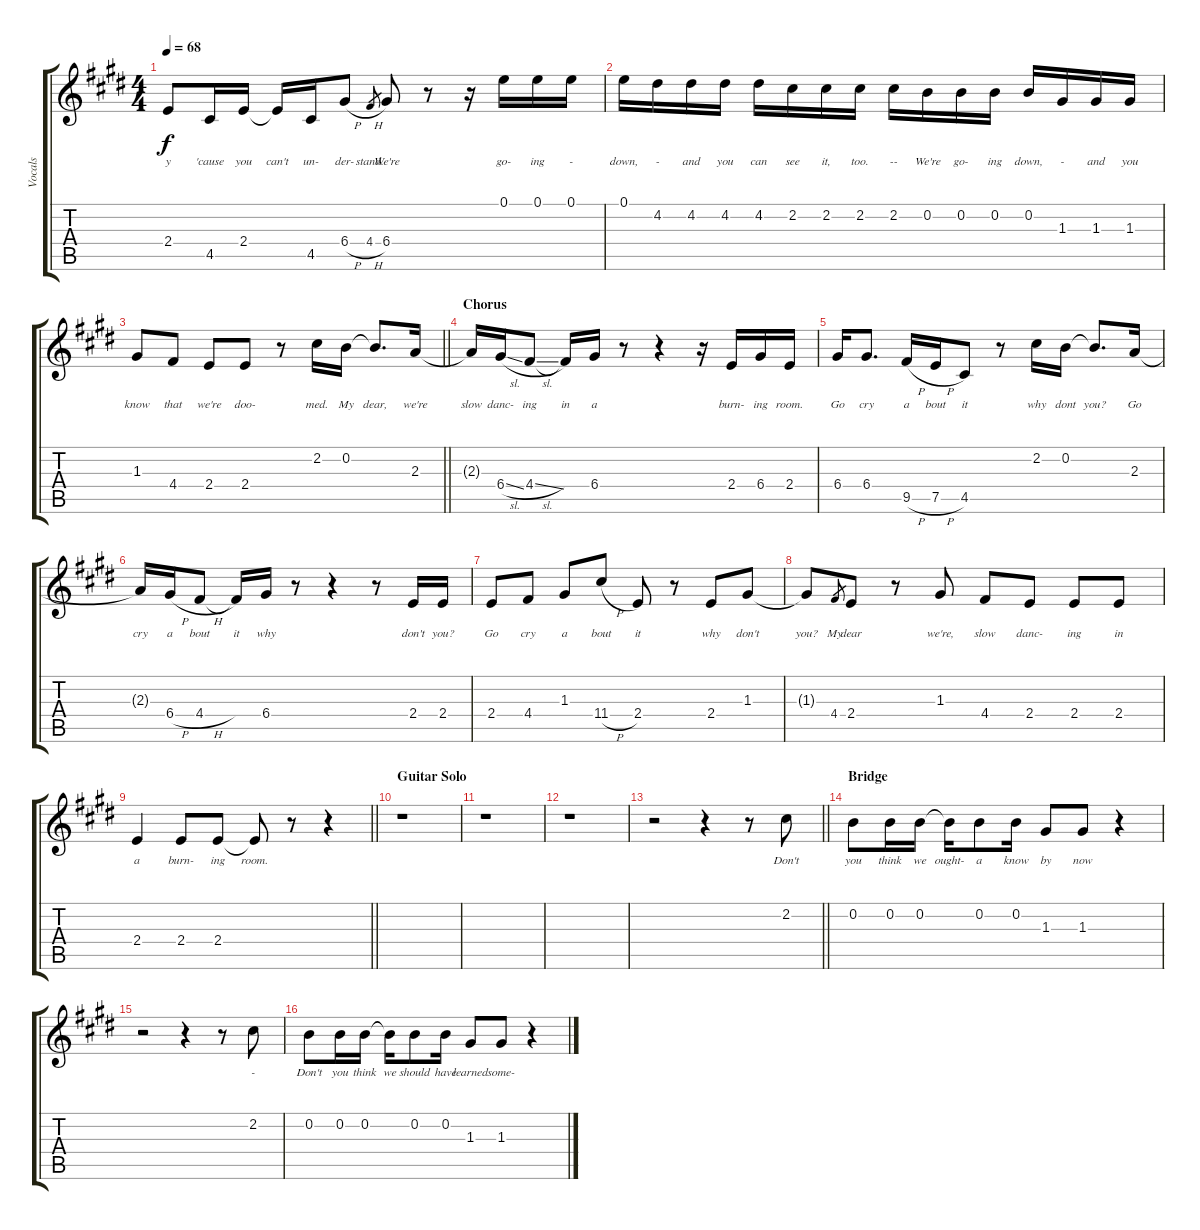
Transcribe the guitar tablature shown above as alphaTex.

\track ("Vocals" "Vocals") {instrument electricguitarjazz}
\staff {score tabs}
\tuning (E4 B3 G3 D3 A2 E2) {hide}
\ts (4 4)
\tempo 68
\clef g2
\ks e
2.4.8{lyrics (0 "y") lyrics (1 "") lyrics (2 "") lyrics (3 "") lyrics (4 "") dy f} 4.5.16{lyrics (0 "'cause") lyrics (1 "") lyrics (2 "") lyrics (3 "") lyrics (4 "")} 2.4.16{lyrics (0 "you") lyrics (1 "") lyrics (2 "") lyrics (3 "") lyrics (4 "")} 2.4{t}.16{lyrics (0 "can't") lyrics (1 "") lyrics (2 "") lyrics (3 "") lyrics (4 "")} 4.5.16{lyrics (0 "un-") lyrics (1 "") lyrics (2 "") lyrics (3 "") lyrics (4 "")} 6.4{h}.8{lyrics (0 "der-") lyrics (1 "") lyrics (2 "") lyrics (3 "") lyrics (4 "")} 4.4{h}.8{lyrics (0 "stand.") lyrics (1 "") lyrics (2 "") lyrics (3 "") lyrics (4 "") gr} 6.4.8{lyrics (0 "We're") lyrics (1 "") lyrics (2 "") lyrics (3 "") lyrics (4 "")} r.8 r.16 0.1.16{lyrics (0 "go-") lyrics (1 "") lyrics (2 "") lyrics (3 "") lyrics (4 "")} 0.1.16{lyrics (0 "ing") lyrics (1 "") lyrics (2 "") lyrics (3 "") lyrics (4 "")} 0.1.16{lyrics (0 "-") lyrics (1 "") lyrics (2 "") lyrics (3 "") lyrics (4 "")} |
0.1.16{lyrics (0 "down,") lyrics (1 "") lyrics (2 "") lyrics (3 "") lyrics (4 "")} 4.2.16{lyrics (0 "-") lyrics (1 "") lyrics (2 "") lyrics (3 "") lyrics (4 "")} 4.2.16{lyrics (0 "and") lyrics (1 "") lyrics (2 "") lyrics (3 "") lyrics (4 "")} 4.2.16{lyrics (0 "you") lyrics (1 "") lyrics (2 "") lyrics (3 "") lyrics (4 "")} 4.2.16{lyrics (0 "can") lyrics (1 "") lyrics (2 "") lyrics (3 "") lyrics (4 "")} 2.2.16{lyrics (0 "see") lyrics (1 "") lyrics (2 "") lyrics (3 "") lyrics (4 "")} 2.2.16{lyrics (0 "it,") lyrics (1 "") lyrics (2 "") lyrics (3 "") lyrics (4 "")} 2.2.16{lyrics (0 "too.") lyrics (1 "") lyrics (2 "") lyrics (3 "") lyrics (4 "")} 2.2.16{lyrics (0 "--") lyrics (1 "") lyrics (2 "") lyrics (3 "") lyrics (4 "")} 0.2.16{lyrics (0 "We're") lyrics (1 "") lyrics (2 "") lyrics (3 "") lyrics (4 "")} 0.2.16{lyrics (0 "go-") lyrics (1 "") lyrics (2 "") lyrics (3 "") lyrics (4 "")} 0.2.16{lyrics (0 "ing") lyrics (1 "") lyrics (2 "") lyrics (3 "") lyrics (4 "")} 0.2.16{lyrics (0 "down,") lyrics (1 "") lyrics (2 "") lyrics (3 "") lyrics (4 "")} 1.3.16{lyrics (0 "-") lyrics (1 "") lyrics (2 "") lyrics (3 "") lyrics (4 "")} 1.3.16{lyrics (0 "and") lyrics (1 "") lyrics (2 "") lyrics (3 "") lyrics (4 "")} 1.3.16{lyrics (0 "you") lyrics (1 "") lyrics (2 "") lyrics (3 "") lyrics (4 "")} |
\barLineRight lightlight
1.3.8{lyrics (0 "know") lyrics (1 "") lyrics (2 "") lyrics (3 "") lyrics (4 "")} 4.4.8{lyrics (0 "that") lyrics (1 "") lyrics (2 "") lyrics (3 "") lyrics (4 "")} 2.4.8{lyrics (0 "we're") lyrics (1 "") lyrics (2 "") lyrics (3 "") lyrics (4 "")} 2.4.8{lyrics (0 "doo-") lyrics (1 "") lyrics (2 "") lyrics (3 "") lyrics (4 "")} r.8 2.2.16{lyrics (0 "med.") lyrics (1 "") lyrics (2 "") lyrics (3 "") lyrics (4 "")} 0.2.16{lyrics (0 "My") lyrics (1 "") lyrics (2 "") lyrics (3 "") lyrics (4 "")} 0.2{t}.8{d lyrics (0 "dear,") lyrics (1 "") lyrics (2 "") lyrics (3 "") lyrics (4 "")} 2.3.16{lyrics (0 "we're") lyrics (1 "") lyrics (2 "") lyrics (3 "") lyrics (4 "")} |
\section ("" "Chorus")
2.3{t}.16{lyrics (0 "slow") lyrics (1 "") lyrics (2 "") lyrics (3 "") lyrics (4 "")} 6.4{sl}.16{lyrics (0 "danc-") lyrics (1 "") lyrics (2 "") lyrics (3 "") lyrics (4 "")} 4.4{sl}.8{lyrics (0 "ing") lyrics (1 "") lyrics (2 "") lyrics (3 "") lyrics (4 "")} 4.4{t}.16{lyrics (0 "in") lyrics (1 "") lyrics (2 "") lyrics (3 "") lyrics (4 "")} 6.4.16{lyrics (0 "a") lyrics (1 "") lyrics (2 "") lyrics (3 "") lyrics (4 "")} r.8 r.4 r.16 2.4.16{lyrics (0 "burn-") lyrics (1 "") lyrics (2 "") lyrics (3 "") lyrics (4 "")} 6.4.16{lyrics (0 "ing") lyrics (1 "") lyrics (2 "") lyrics (3 "") lyrics (4 "")} 2.4.16{lyrics (0 "room.") lyrics (1 "") lyrics (2 "") lyrics (3 "") lyrics (4 "")} |
6.4.16{lyrics (0 "Go") lyrics (1 "") lyrics (2 "") lyrics (3 "") lyrics (4 "")} 6.4.8{d lyrics (0 "cry") lyrics (1 "") lyrics (2 "") lyrics (3 "") lyrics (4 "")} 9.5{h}.16{lyrics (0 "a") lyrics (1 "") lyrics (2 "") lyrics (3 "") lyrics (4 "")} 7.5{h}.16{lyrics (0 "bout") lyrics (1 "") lyrics (2 "") lyrics (3 "") lyrics (4 "")} 4.5.8{lyrics (0 "it") lyrics (1 "") lyrics (2 "") lyrics (3 "") lyrics (4 "")} r.8 2.2.16{lyrics (0 "why") lyrics (1 "") lyrics (2 "") lyrics (3 "") lyrics (4 "")} 0.2.16{lyrics (0 "dont") lyrics (1 "") lyrics (2 "") lyrics (3 "") lyrics (4 "")} 0.2{t}.8{d lyrics (0 "you?") lyrics (1 "") lyrics (2 "") lyrics (3 "") lyrics (4 "")} 2.3.16{lyrics (0 "Go") lyrics (1 "") lyrics (2 "") lyrics (3 "") lyrics (4 "")} |
2.3{t}.16{lyrics (0 "cry") lyrics (1 "") lyrics (2 "") lyrics (3 "") lyrics (4 "")} 6.4{h}.16{lyrics (0 "a") lyrics (1 "") lyrics (2 "") lyrics (3 "") lyrics (4 "")} 4.4{h}.8{lyrics (0 "bout") lyrics (1 "") lyrics (2 "") lyrics (3 "") lyrics (4 "")} 4.4{t}.16{lyrics (0 "it") lyrics (1 "") lyrics (2 "") lyrics (3 "") lyrics (4 "")} 6.4.16{lyrics (0 "why") lyrics (1 "") lyrics (2 "") lyrics (3 "") lyrics (4 "")} r.8 r.4 r.8 2.4.16{lyrics (0 "don't") lyrics (1 "") lyrics (2 "") lyrics (3 "") lyrics (4 "")} 2.4.16{lyrics (0 "you?") lyrics (1 "") lyrics (2 "") lyrics (3 "") lyrics (4 "")} |
2.4.8{lyrics (0 "Go") lyrics (1 "") lyrics (2 "") lyrics (3 "") lyrics (4 "")} 4.4.8{lyrics (0 "cry") lyrics (1 "") lyrics (2 "") lyrics (3 "") lyrics (4 "")} 1.3.8{lyrics (0 "a") lyrics (1 "") lyrics (2 "") lyrics (3 "") lyrics (4 "")} 11.4{h}.8{lyrics (0 "bout") lyrics (1 "") lyrics (2 "") lyrics (3 "") lyrics (4 "")} 2.4.8{lyrics (0 "it") lyrics (1 "") lyrics (2 "") lyrics (3 "") lyrics (4 "")} r.8 2.4.8{lyrics (0 "why") lyrics (1 "") lyrics (2 "") lyrics (3 "") lyrics (4 "")} 1.3.8{lyrics (0 "don't") lyrics (1 "") lyrics (2 "") lyrics (3 "") lyrics (4 "")} |
1.3{t}.8{lyrics (0 "you?") lyrics (1 "") lyrics (2 "") lyrics (3 "") lyrics (4 "")} 4.4.8{lyrics (0 "My") lyrics (1 "") lyrics (2 "") lyrics (3 "") lyrics (4 "") gr} 2.4.8{lyrics (0 "dear") lyrics (1 "") lyrics (2 "") lyrics (3 "") lyrics (4 "")} r.8 1.3.8{lyrics (0 "we're,") lyrics (1 "") lyrics (2 "") lyrics (3 "") lyrics (4 "")} 4.4.8{lyrics (0 "slow") lyrics (1 "") lyrics (2 "") lyrics (3 "") lyrics (4 "")} 2.4.8{lyrics (0 "danc-") lyrics (1 "") lyrics (2 "") lyrics (3 "") lyrics (4 "")} 2.4.8{lyrics (0 "ing") lyrics (1 "") lyrics (2 "") lyrics (3 "") lyrics (4 "")} 2.4.8{lyrics (0 "in") lyrics (1 "") lyrics (2 "") lyrics (3 "") lyrics (4 "")} |
\barLineRight lightlight
2.4.4{lyrics (0 "a") lyrics (1 "") lyrics (2 "") lyrics (3 "") lyrics (4 "")} 2.4.8{lyrics (0 "burn-") lyrics (1 "") lyrics (2 "") lyrics (3 "") lyrics (4 "")} 2.4.8{lyrics (0 "ing") lyrics (1 "") lyrics (2 "") lyrics (3 "") lyrics (4 "")} 2.4{t}.8{lyrics (0 "room.") lyrics (1 "") lyrics (2 "") lyrics (3 "") lyrics (4 "")} r.8 r.4 |
\section ("" "Guitar Solo")
r.1 |
r.1 |
r.1 |
\barLineRight lightlight
r.2 r.4 r.8 2.2.8{lyrics (0 "Don't") lyrics (1 "") lyrics (2 "") lyrics (3 "") lyrics (4 "")} |
\section ("" "Bridge")
0.2.8{lyrics (0 "you") lyrics (1 "") lyrics (2 "") lyrics (3 "") lyrics (4 "")} 0.2.16{lyrics (0 "think") lyrics (1 "") lyrics (2 "") lyrics (3 "") lyrics (4 "")} 0.2.16{lyrics (0 "we") lyrics (1 "") lyrics (2 "") lyrics (3 "") lyrics (4 "")} 0.2{t}.16{lyrics (0 "ought-") lyrics (1 "") lyrics (2 "") lyrics (3 "") lyrics (4 "")} 0.2.8{lyrics (0 "a") lyrics (1 "") lyrics (2 "") lyrics (3 "") lyrics (4 "")} 0.2.16{lyrics (0 "know") lyrics (1 "") lyrics (2 "") lyrics (3 "") lyrics (4 "")} 1.3.8{lyrics (0 "by") lyrics (1 "") lyrics (2 "") lyrics (3 "") lyrics (4 "")} 1.3.8{lyrics (0 "now") lyrics (1 "") lyrics (2 "") lyrics (3 "") lyrics (4 "")} r.4 |
r.2 r.4 r.8 2.2.8{lyrics (0 "-") lyrics (1 "") lyrics (2 "") lyrics (3 "") lyrics (4 "")} |
0.2.8{lyrics (0 "Don't") lyrics (1 "") lyrics (2 "") lyrics (3 "") lyrics (4 "")} 0.2.16{lyrics (0 "you") lyrics (1 "") lyrics (2 "") lyrics (3 "") lyrics (4 "")} 0.2.16{lyrics (0 "think") lyrics (1 "") lyrics (2 "") lyrics (3 "") lyrics (4 "")} 0.2{t}.16{lyrics (0 "we") lyrics (1 "") lyrics (2 "") lyrics (3 "") lyrics (4 "")} 0.2.8{lyrics (0 "should") lyrics (1 "") lyrics (2 "") lyrics (3 "") lyrics (4 "")} 0.2.16{lyrics (0 "have") lyrics (1 "") lyrics (2 "") lyrics (3 "") lyrics (4 "")} 1.3.8{lyrics (0 "learned") lyrics (1 "") lyrics (2 "") lyrics (3 "") lyrics (4 "")} 1.3.8{lyrics (0 "some-") lyrics (1 "") lyrics (2 "") lyrics (3 "") lyrics (4 "")} r.4
